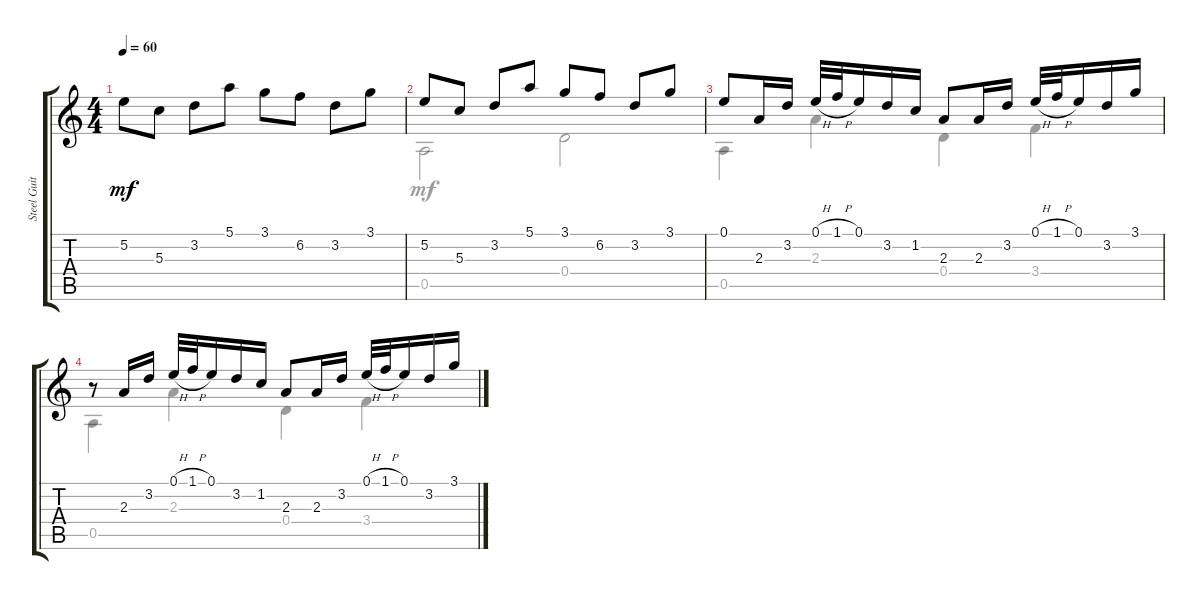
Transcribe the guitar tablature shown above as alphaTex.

\track ("Steel Guitar" "Steel Guit") {instrument acousticguitarsteel}
\staff {score tabs}
\tuning (E4 B3 G3 D3 A2 E2) {hide}
\voice
\ts (4 4)
\tempo 60
\clef g2
\ks c
5.2.8{dy mf instrument acousticguitarsteel} 5.3.8 3.2.8 5.1.8 3.1.8 6.2.8 3.2.8 3.1.8 |
5.2.8 5.3.8 3.2.8 5.1.8 3.1.8 6.2.8 3.2.8 3.1.8 |
0.1.8 2.3.16 3.2.16 0.1{h}.32 1.1{h}.32 0.1.16 3.2.16 1.2.16 2.3.8 2.3.16 3.2.16 0.1{h}.32 1.1{h}.32 0.1.16 3.2.16 3.1.16 |
r.8 2.3.16 3.2.16 0.1{h}.32 1.1{h}.32 0.1.16 3.2.16 1.2.16 2.3.8 2.3.16 3.2.16 0.1{h}.32 1.1{h}.32 0.1.16 3.2.16 3.1.16
\voice
\clef g2
\ottava regular
\simile none
\ks c
|
0.5.2 0.4.2 |
0.5.4 2.3.4 0.4.4 3.4.4 |
0.5.4 2.3.4 0.4.4 3.4.4
